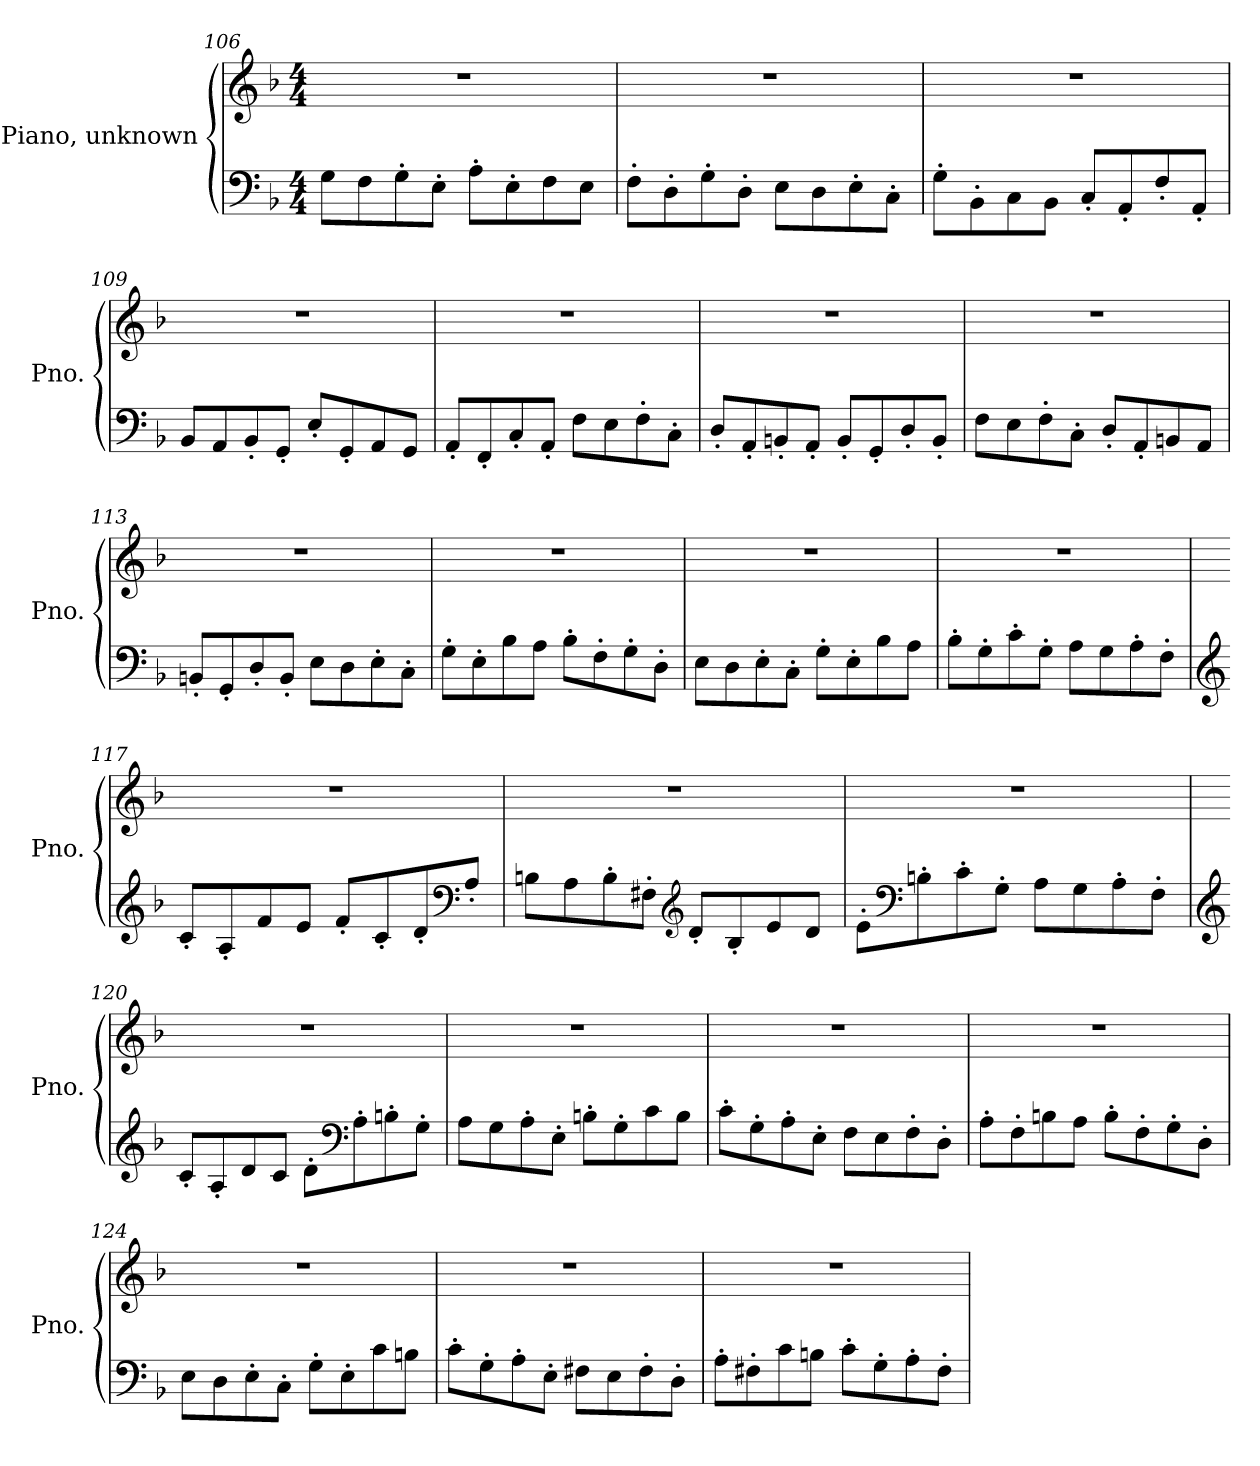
**kern	**kern
*part1	*part1
*staff2	*staff1
*I"Piano, unknown	*
*I'Pno.	*
*clefF4	*clefG2
*k[b-]	*k[b-]
*M4/4	*M4/4
=106	=106
8G\L	1r
8F\	.
8G'\	.
8E'\J	.
8A'\L	.
8E'\	.
8F\	.
8E\J	.
=107	=107
8F'\L	1r
8D'\	.
8G'\	.
8D'\J	.
8E\L	.
8D\	.
8E'\	.
8C'\J	.
!!LO:LB:g=z
=108	=108
8G'\L	1r
8BB-'\	.
8C\	.
8BB-\J	.
8C'/L	.
8AA'/	.
8F'/	.
8AA'/J	.
=109	=109
8BB-/L	1r
8AA/	.
8BB-'/	.
8GG'/J	.
8E'/L	.
8GG'/	.
8AA/	.
8GG/J	.
=110	=110
8AA'/L	1r
8FF'/	.
8C'/	.
8AA'/J	.
8F\L	.
8E\	.
8F'\	.
8C'\J	.
=111	=111
8D'/L	1r
8AA'/	.
8BBn'/	.
8AA'/J	.
8BB'/L	.
8GG'/	.
8D'/	.
8BB'/J	.
=112	=112
8F\L	1r
8E\	.
8F'\	.
8C'\J	.
8D'/L	.
8AA'/	.
8BBn/	.
8AA/J	.
!!LO:LB:g=z
=113	=113
8BBn'/L	1r
8GG'/	.
8D'/	.
8BB'/J	.
8E\L	.
8D\	.
8E'\	.
8C'\J	.
=114	=114
8G'\L	1r
8E'\	.
8B-\	.
8A\J	.
8B-'\L	.
8F'\	.
8G'\	.
8D'\J	.
=115	=115
8E\L	1r
8D\	.
8E'\	.
8C'\J	.
8G'\L	.
8E'\	.
8B-\	.
8A\J	.
=116	=116
8B-'\L	1r
8G'\	.
8c'\	.
8G'\J	.
8A\L	.
8G\	.
8A'\	.
8F'\J	.
!!LO:LB:g=z
=117	=117
*clefG2	*
8c'/L	1r
8A'/	.
8f/	.
8e/J	.
8f'/L	.
8c'/	.
8d'/	.
*clefF4	*
8A'/J	.
=118	=118
8Bn\L	1r
8A\	.
8B'\	.
8F#X'\J	.
*clefG2	*
8d'/L	.
8B'/	.
8e/	.
8d/J	.
=119	=119
8e'\L	1r
*clefF4	*
8Bn'\	.
8c'\	.
8G'\J	.
8A\L	.
8G\	.
8A'\	.
8F'\J	.
=120	=120
*clefG2	*
8c'/L	1r
8A'/	.
8d/	.
8c/J	.
8d'\L	.
*clefF4	*
8A'\	.
8Bn'\	.
8G'\J	.
!!LO:PB:g=z
=121	=121
8A\L	1r
8G\	.
8A'\	.
8E'\J	.
8Bn'\L	.
8G'\	.
8c\	.
8B\J	.
=122	=122
8c'\L	1r
8G'\	.
8A'\	.
8E'\J	.
8F\L	.
8E\	.
8F'\	.
8D'\J	.
=123	=123
8A'\L	1r
8F'\	.
8Bn\	.
8A\J	.
8B'\L	.
8F'\	.
8G'\	.
8D'\J	.
=124	=124
8E\L	1r
8D\	.
8E'\	.
8C'\J	.
8G'\L	.
8E'\	.
8c\	.
8Bn\J	.
=125	=125
8c'\L	1r
8G'\	.
8A'\	.
8E'\J	.
8F#X\L	.
8E\	.
8F#'\	.
8D'\J	.
!!LO:LB:g=z
=126	=126
8A'\L	1r
8F#X'\	.
8c\	.
8Bn\J	.
8c'\L	.
8G'\	.
8A'\	.
8F#'\J	.
=	=
*-	*-
